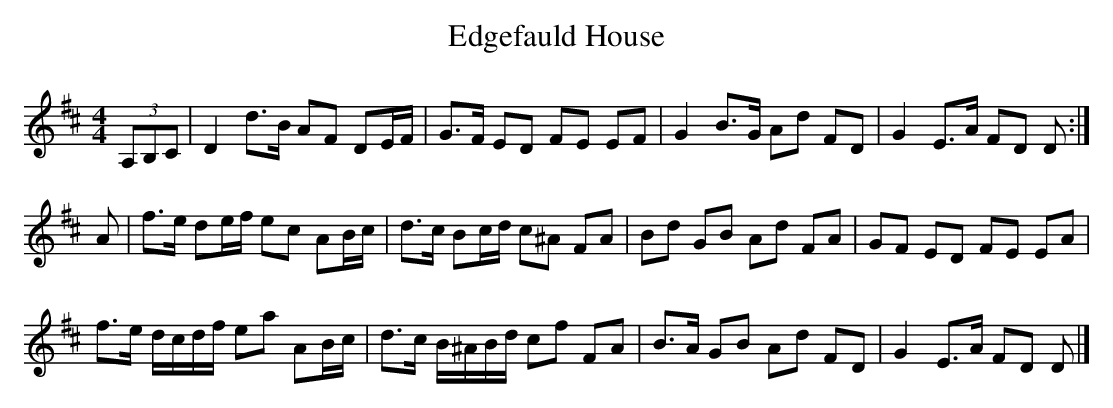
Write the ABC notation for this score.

X:1
T: Edgefauld House
M: 4/4
L: 1/8
K: Dmaj
(3A,B,C | D2 d>B AF DE/F/ | G>F ED FE EF | G2 B>G Ad FD | G2 E>A FD D :|
A | f>e de/f/ ec AB/c/ | d>c Bc/d/ c^A FA | Bd GB Ad FA | GF ED FE EA|
f>e d/c/d/f/ ea AB/c/ | d>c B/^A/B/d/ cf FA | B>A GB Ad FD | G2 E>A FD D |]
